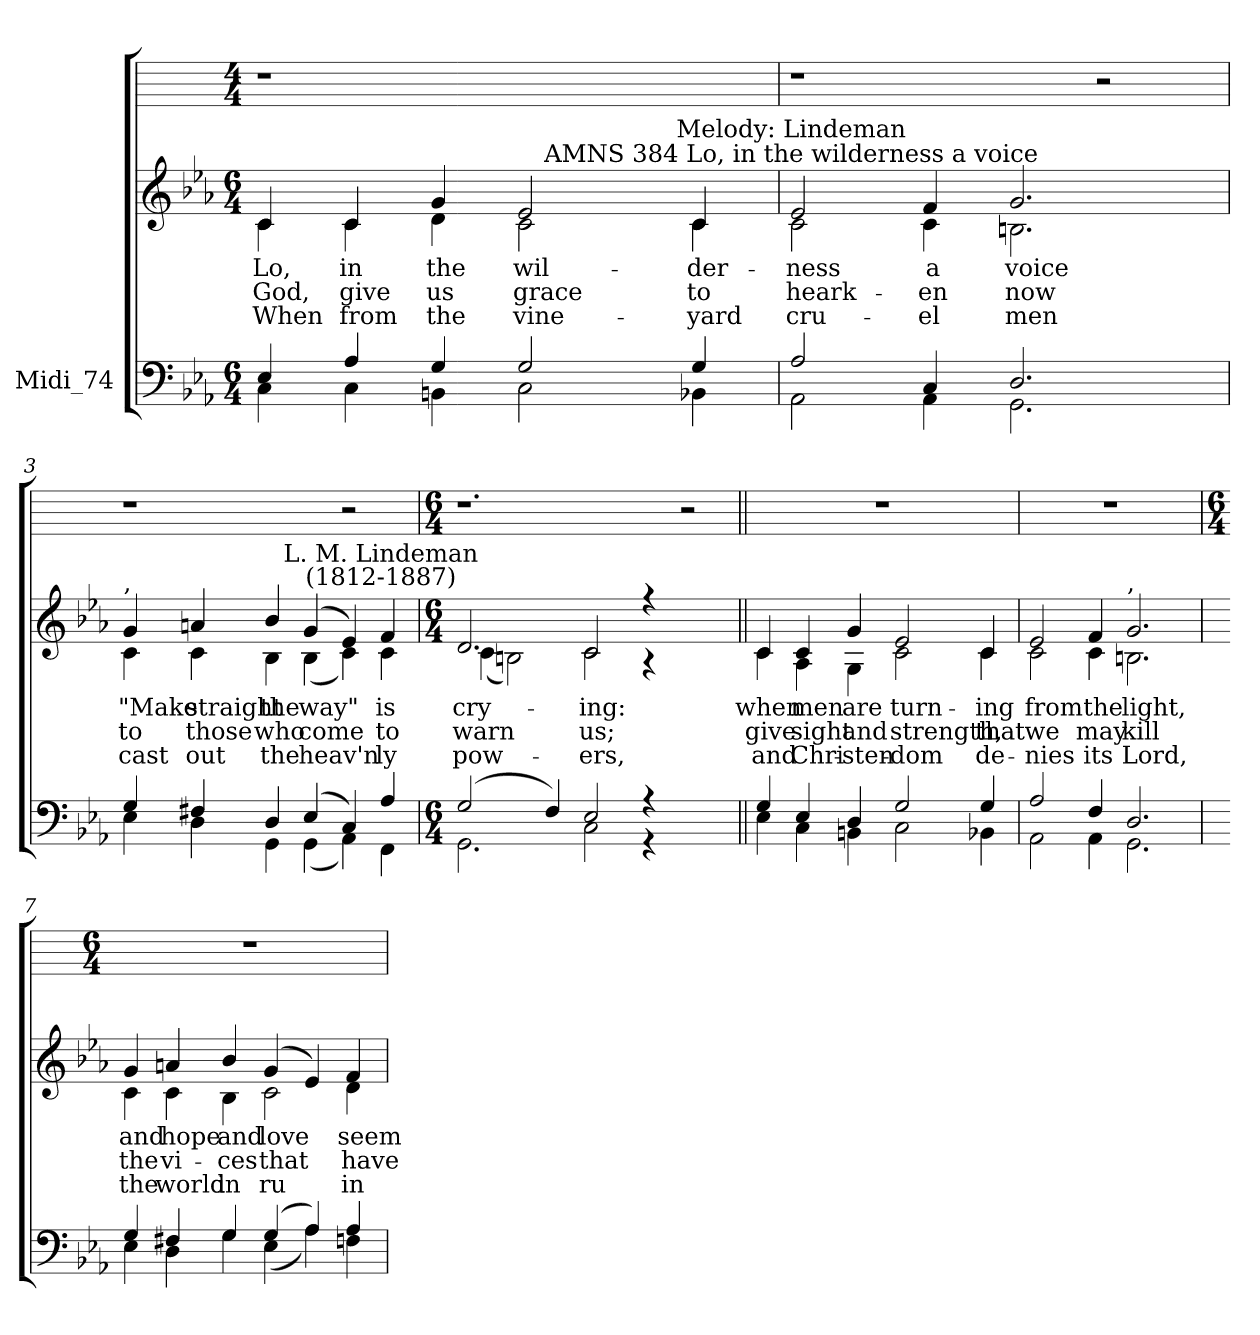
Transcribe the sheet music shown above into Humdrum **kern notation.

**kern	**kern	**text	**text	**text	**kern
*part3	*part2	*part2	*part2	*part2	*part1
*staff3	*staff2	*staff2	*staff2	*staff2	*staff1
*I"Midi_74	*	*	*	*	*
*clefF4	*clefG2	*	*	*	*
*k[b-e-a-]	*k[b-e-a-]	*	*	*	*
*E-:	*E-:	*	*	*	*
*M6/4	*M6/4	*	*	*	*M4/4
=1	=1	=1	=1	=1	=1
*^	*	*	*	*	*
!	!	!LO:TX:a:cj:t=Percy Dearmer\n(1867-1936)	!	!	!	!
!	!	!	!LO:LY:b	!LO:LY:b	!LO:LY:b	!
*	*	*^	*	*	*	*
4E-/	4C\	4c/	4c\	Lo,	God,	When	1r
!	!	!	!	!LO:LY:b	!LO:LY:b	!LO:LY:b	!
4A-/	4C\	4c/	4c\	in	give	from	.
!	!	!	!	!LO:LY:b	!LO:LY:b	!LO:LY:b	!
4G/	4BBn\	4g/	4d\	the	us	the	.
!	!	!	!	!LO:LY:b	!LO:LY:b	!LO:LY:b	!
2G/	2C\	2e-/	2c\	wil-	-grace	vine-	.
.	.	.	.	.	.	.	2ryy
!	!	!	!	!LO:LY:b	!LO:LY:b	!LO:LY:b	!
4G/	4BB-X\	4c/	4c\	-der-	-to	yard	.
=2	=2	=2	=2	=2	=2	=2	=2
!	!	!LO:TX:a:cj:t=AMNS 384 Lo, in the wilderness a voice	!	!	!	!	!
!	!	!LO:TX:a:cj:t=Melody&colon; Lindeman	!	!	!	!	!
!	!	!	!	!LO:LY:b	!LO:LY:b	!LO:LY:b	!
2A-/	2AA-\	2e-/	2c\	ness	heark-	-cru-	1r
!	!	!	!	!LO:LY:b	!LO:LY:b	!LO:LY:b	!
4C/	4AA-\	4f/	4c\	-a	en	el	.
!	!	!	!	!LO:LY:b	!LO:LY:b	!LO:LY:b	!
2.D/	2.GG\	2.g/	2.Bn	voice	now	men	.
.	.	.	.	.	.	.	2r
=3	=3	=3	=3	=3	=3	=3	=3
!	!	!LO:TX:a:t=,	!	!	!	!	!
!	!	!	!	!LO:LY:b	!LO:LY:b	!LO:LY:b	!
4G/	4E-\	4g/	4c\	"Make	to	cast	1r
!	!	!	!	!LO:LY:b	!LO:LY:b	!LO:LY:b	!
4F#X/	4D\	4an/	4c\	straight	those	out	.
!	!	!	!	!LO:LY:b	!LO:LY:b	!LO:LY:b	!
4D/	4GG\	4b-/	4B-	the	who	the	.
!	!	!	!	!LO:LY:b	!LO:LY:b	!LO:LY:b	!
(>4E-/	(<4GG\	(>4g/	(<4B-	way"	come	heav'n	.
!	!	!	!	!	!	!LO:LY:b	!
4C/)	4AA-\)	4e-/)	4c\)	.	.	-	2r
!	!	!LO:TX:a:cj:t=L. M. Lindeman\n(1812-1887)	!	!	!	!	!
!	!	!	!	!LO:LY:b	!LO:LY:b	!LO:LY:b	!
4A-/	4FF\	4f/	4c\	-is	to	ly	.
!!LO:LB:g=z
=4	=4	=4	=4	=4	=4	=4	=4
*M6/4	*	*M6/4	*	*	*	*	*M6/4
!	!	!	!	!LO:LY:b	!LO:LY:b	!LO:LY:b	!
(>2G/	2.GG\	2.d/	(<4c\	cry-	-warn	pow-	1.r
.	.	.	2Bn\)	.	.	.	.
4F/)	.	.	.	.	.	.	.
!	!	!	!	!LO:LY:b	!LO:LY:b	!LO:LY:b	!
2E-/	2C\	2c/	2c\	-ing:	us;	ers,	.
4r	4r	4r	4r	.	.	.	.
2ryy	2ryy	2ryy	2ryy	.	.	.	2r
=5||	=5||	=5||	=5||	=5||	=5||	=5||	=5||
!	!	!	!	!LO:LY:b	!LO:LY:b	!LO:LY:b	!
4G/	4E-\	4c/	4c\	when	give	and	1.r
!	!	!	!	!LO:LY:b	!LO:LY:b	!LO:LY:b	!
4E-/	4C\	4c/	4A-	men	sight	Chri-	.
!	!	!	!	!LO:LY:b	!LO:LY:b	!LO:LY:b	!
4D/	4BBn\	4g/	4G	-are	and	sten-	.
!	!	!	!	!LO:LY:b	!LO:LY:b	!LO:LY:b	!
2G/	2C\	2e-/	2c\	-turn-	-strength,	dom	.
!	!	!	!	!LO:LY:b	!LO:LY:b	!LO:LY:b	!
4G/	4BB-X\	4c/	4c\	ing	that	de-	.
=6	=6	=6	=6	=6	=6	=6	=6
!	!	!	!	!LO:LY:b	!LO:LY:b	!LO:LY:b	!
2A-/	2AA-\	2e-/	2c\	-from	we	nies	1.r
!	!	!	!	!LO:LY:b	!LO:LY:b	!LO:LY:b	!
4F/	4AA-\	4f/	4c\	the	may	its	.
!	!	!LO:TX:a:t=,	!	!	!	!	!
!	!	!	!	!LO:LY:b	!LO:LY:b	!LO:LY:b	!
2.D/	2.GG\	2.g/	2.Bn	light,	kill	Lord,	.
!!LO:LB:g=z
=7	=7	=7	=7	=7	=7	=7	=7
*	*	*	*	*	*	*	*M6/4
!	!	!	!	!LO:LY:b	!LO:LY:b	!LO:LY:b	!
4G/	4E-\	4g/	4c\	and	the	the	1.r
!	!	!	!	!LO:LY:b	!LO:LY:b	!LO:LY:b	!
4F#X/	4D\	4an/	4c\	hope	vi-	-world	.
!	!	!	!	!LO:LY:b	!LO:LY:b	!LO:LY:b	!
4G/	4G\	4b-/	4B-\	and	ces	in	.
!	!	!	!	!LO:LY:b	!LO:LY:b	!LO:LY:b	!
(>4G/	(<4E-\	(>4g/	2c\	love	that	ru	.
4A-/)	4A-\)	4e-/)	.	.	.	.	.
!	!	!	!	!LO:LY:b	!LO:LY:b	!LO:LY:b	!
4A-/	4Fn\	4f/	4d\	seem	have	in	.
*v	*v	*	*	*	*	*	*
*	*v	*v	*	*	*	*
=	=	=	=	=	=
*-	*-	*-	*-	*-	*-
